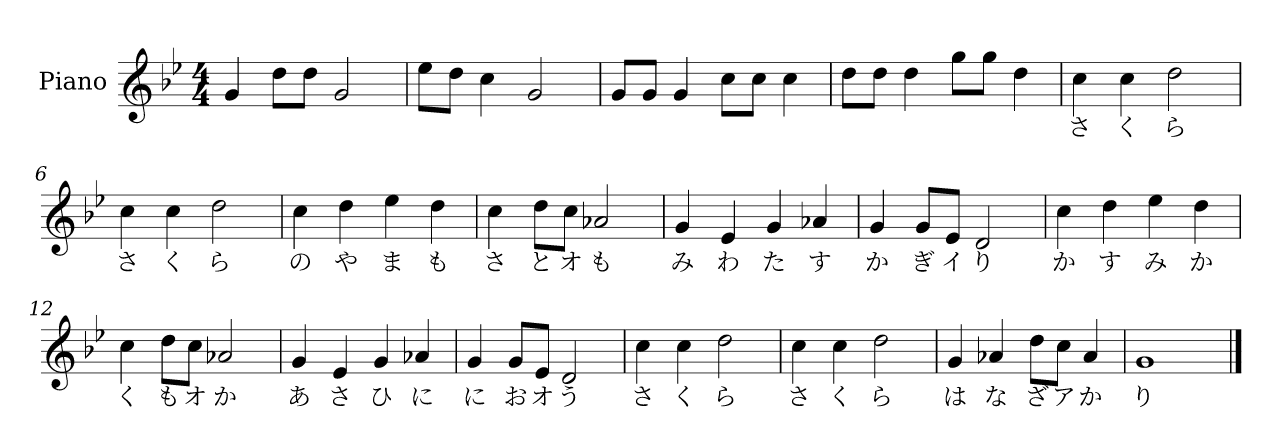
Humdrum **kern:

**kern	**text
*part1	*part1
*staff1	*staff1
*I"Piano	*
*I'Pno.	*
*clefG2	*
*k[b-e-]	*
*M4/4	*
=1	=1
4g/	.
8dd\L	.
8dd\J	.
2g/	.
=2	=2
8ee-\L	.
8dd\J	.
4cc\	.
2g/	.
=3	=3
8g/L	.
8g/J	.
4g/	.
8cc\L	.
8cc\J	.
4cc\	.
=4	=4
8dd\L	.
8dd\J	.
4dd\	.
8gg\L	.
8gg\J	.
4dd\	.
=5	=5
!	!LO:LY:b
4cc\	さ
!	!LO:LY:b
4cc\	く
!	!LO:LY:b
2dd\	ら
=6	=6
!	!LO:LY:b
4cc\	さ
!	!LO:LY:b
4cc\	く
!	!LO:LY:b
2dd\	ら
=7	=7
!	!LO:LY:b
4cc\	の
!	!LO:LY:b
4dd\	や
!	!LO:LY:b
4ee-\	ま
!	!LO:LY:b
4dd\	も
=8	=8
!	!LO:LY:b
4cc\	さ
!	!LO:LY:b
8dd\L	と
!	!LO:LY:b
8cc\J	オ
!	!LO:LY:b
2a-X/	も
!!LO:LB:g=z
=9	=9
!	!LO:LY:b
4g/	み
!	!LO:LY:b
4e-/	わ
!	!LO:LY:b
4g/	た
!	!LO:LY:b
4a-X/	す
=10	=10
!	!LO:LY:b
4g/	か
!	!LO:LY:b
8g/L	ぎ
!	!LO:LY:b
8e-/J	イ
!	!LO:LY:b
2d/	り
=11	=11
!	!LO:LY:b
4cc\	か
!	!LO:LY:b
4dd\	す
!	!LO:LY:b
4ee-\	み
!	!LO:LY:b
4dd\	か
=12	=12
!	!LO:LY:b
4cc\	く
!	!LO:LY:b
8dd\L	も
!	!LO:LY:b
8cc\J	オ
!	!LO:LY:b
2a-X/	か
=13	=13
!	!LO:LY:b
4g/	あ
!	!LO:LY:b
4e-/	さ
!	!LO:LY:b
4g/	ひ
!	!LO:LY:b
4a-X/	に
=14	=14
!	!LO:LY:b
4g/	に
!	!LO:LY:b
8g/L	お
!	!LO:LY:b
8e-/J	オ
!	!LO:LY:b
2d/	う
!!LO:LB:g=z
=15	=15
!	!LO:LY:b
4cc\	さ
!	!LO:LY:b
4cc\	く
!	!LO:LY:b
2dd\	ら
=16	=16
!	!LO:LY:b
4cc\	さ
!	!LO:LY:b
4cc\	く
!	!LO:LY:b
2dd\	ら
=17	=17
!	!LO:LY:b
4g/	は
!	!LO:LY:b
4a-X/	な
!	!LO:LY:b
8dd\L	ざ
!	!LO:LY:b
8cc\J	ア
!	!LO:LY:b
4a-/	か
=18	=18
!	!LO:LY:b
1g	り
==	==
*-	*-
